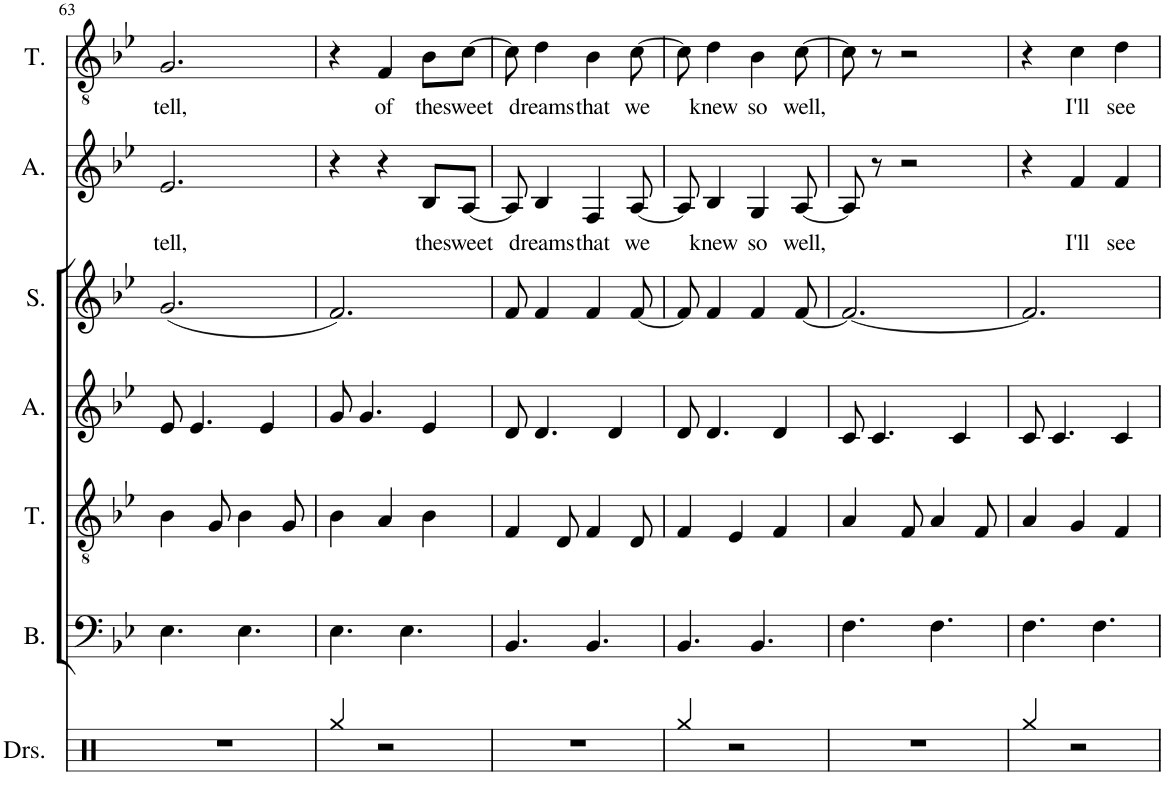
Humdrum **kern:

**kern	**kern	**kern	**kern	**kern	**kern	**text	**kern	**text
*part7	*part6	*part5	*part4	*part3	*part2	*part2	*part1	*part1
*staff7	*staff6	*staff5	*staff4	*staff3	*staff2	*staff2	*staff1	*staff1
*I"Drumset	*I"Bass	*I"Tenor	*I"Alto	*I"Soprano	*I"Alto	*	*I"Tenor	*
*I'Drs.	*I'B.	*I'T.	*I'A.	*I'S.	*I'A.	*	*I'T.	*
!!LO:PB:g=z
*clefX	*clefF4	*clefGv2	*clefG2	*clefG2	*clefG2	*	*clefGv2	*
*k[]	*k[b-e-]	*k[b-e-]	*k[b-e-]	*k[b-e-]	*k[b-e-]	*	*k[b-e-]	*
*M3/4	*M3/4	*M3/4	*M3/4	*M3/4	*M3/4	*	*M3/4	*
=63	=63	=63	=63	=63	=63	=63	=63	=63
!	!	!	!	!	!	!LO:LY:b	!	!LO:LY:b
2.r	4.E-\	4B-\	8e-/	(2.g/	2.e-/	tell,	2.G/	tell,
.	.	.	4.e-/	.	.	.	.	.
.	.	8G/	.	.	.	.	.	.
.	4.E-\	4B-\	.	.	.	.	.	.
.	.	.	4e-/	.	.	.	.	.
.	.	8G/	.	.	.	.	.	.
=64	=64	=64	=64	=64	=64	=64	=64	=64
4Rgg/	4.E-\	4B-\	8g/	2.f/)	4r	.	4r	.
.	.	.	4.g/	.	.	.	.	.
!	!	!	!	!	!	!	!	!LO:LY:b
2r	.	4A/	.	.	4r	.	4F/	of
.	4.E-\	.	.	.	.	.	.	.
!	!	!	!	!	!	!LO:LY:b	!	!LO:LY:b
.	.	4B-\	4e-/	.	8B-/L	the	8B-\L	the
!	!	!	!	!	!	!LO:LY:b	!	!LO:LY:b
.	.	.	.	.	[8A/J	sweet	[8c\J	sweet
=65	=65	=65	=65	=65	=65	=65	=65	=65
2.r	4.BB-/	4F/	8d/	8f/	8A/]	.	8c\]	.
!	!	!	!	!	!	!LO:LY:b	!	!LO:LY:b
.	.	.	4.d/	4f/	4B-/	dreams	4d\	dreams
.	.	8D/	.	.	.	.	.	.
!	!	!	!	!	!	!LO:LY:b	!	!LO:LY:b
.	4.BB-/	4F/	.	4f/	4F/	that	4B-\	that
.	.	.	4d/	.	.	.	.	.
!	!	!	!	!	!	!LO:LY:b	!	!LO:LY:b
.	.	8D/	.	[8f/	[8A/	we	[8c\	we
=66	=66	=66	=66	=66	=66	=66	=66	=66
4Rgg/	4.BB-/	4F/	8d/	8f/]	8A/]	.	8c\]	.
!	!	!	!	!	!	!LO:LY:b	!	!LO:LY:b
.	.	.	4.d/	4f/	4B-/	knew	4d\	knew
2r	.	4E-/	.	.	.	.	.	.
!	!	!	!	!	!	!LO:LY:b	!	!LO:LY:b
.	4.BB-/	.	.	4f/	4G/	so	4B-\	so
.	.	4F/	4d/	.	.	.	.	.
!	!	!	!	!	!	!LO:LY:b	!	!LO:LY:b
.	.	.	.	[8f/	[8A/	well,	[8c\	well,
=67	=67	=67	=67	=67	=67	=67	=67	=67
2.r	4.F\	4A/	8c/	2.f/_	8A/]	.	8c\]	.
.	.	.	4.c/	.	8r	.	8r	.
.	.	8F/	.	.	2r	.	2r	.
.	4.F\	4A/	.	.	.	.	.	.
.	.	.	4c/	.	.	.	.	.
.	.	8F/	.	.	.	.	.	.
=68	=68	=68	=68	=68	=68	=68	=68	=68
4Rgg/	4.F\	4A/	8c/	2.f/]	4r	.	4r	.
.	.	.	4.c/	.	.	.	.	.
!	!	!	!	!	!	!LO:LY:b	!	!LO:LY:b
2r	.	4G/	.	.	4f/	I'll	4c\	I'll
.	4.F\	.	.	.	.	.	.	.
!	!	!	!	!	!	!LO:LY:b	!	!LO:LY:b
.	.	4F/	4c/	.	4f/	see	4d\	see
=	=	=	=	=	=	=	=	=
*-	*-	*-	*-	*-	*-	*-	*-	*-
